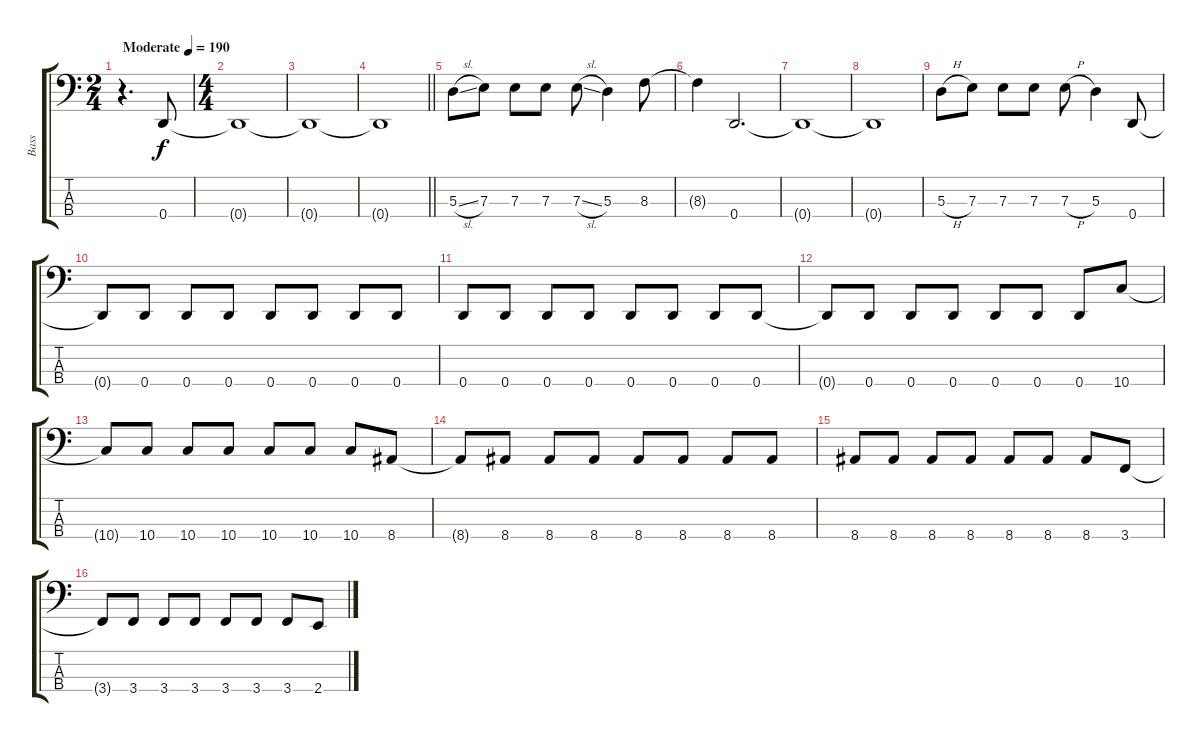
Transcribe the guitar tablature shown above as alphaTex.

\track ("Bass" "Bass") {instrument electricbasspick}
\staff {score tabs}
\tuning (G2 D2 A1 D1) {hide}
\ts (2 4)
\tempo (190 "Moderate")
\clef f4
\ks c
r.4{d dy f instrument electricbasspick} 0.4.8 |
\ts (4 4)
0.4{t}.1 |
0.4{t}.1 |
\barLineRight lightlight
0.4{t}.1 |
\section ("" "")
5.3{sl}.8 7.3.8 7.3.8 7.3.8 7.3{sl}.8 5.3.4 8.3.8 |
8.3{t}.4 0.4.2{d} |
0.4{t}.1 |
0.4{t}.1 |
5.3{h}.8 7.3.8 7.3.8 7.3.8 7.3{h}.8 5.3.4 0.4.8 |
0.4{t}.8 0.4.8 0.4.8 0.4.8 0.4.8 0.4.8 0.4.8 0.4.8 |
0.4.8 0.4.8 0.4.8 0.4.8 0.4.8 0.4.8 0.4.8 0.4.8 |
0.4{t}.8 0.4.8 0.4.8 0.4.8 0.4.8 0.4.8 0.4.8 10.4.8 |
10.4{t}.8 10.4.8 10.4.8 10.4.8 10.4.8 10.4.8 10.4.8 8.4.8 |
8.4{t}.8 8.4.8 8.4.8 8.4.8 8.4.8 8.4.8 8.4.8 8.4.8 |
8.4.8 8.4.8 8.4.8 8.4.8 8.4.8 8.4.8 8.4.8 3.4.8 |
3.4{t}.8 3.4.8 3.4.8 3.4.8 3.4.8 3.4.8 3.4.8 2.4.8
